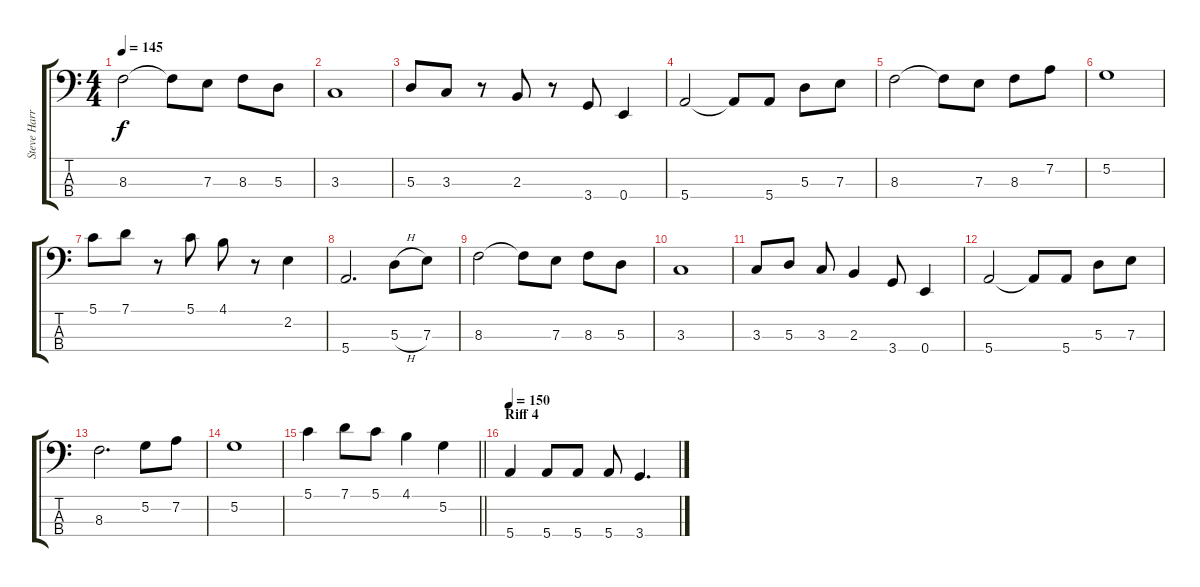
\track ("Steve Harris" "Steve Harr") {instrument electricbassfinger}
\staff {score tabs}
\tuning (G2 D2 A1 E1) {hide}
\ts (4 4)
\tempo 145
\clef f4
\ks c
8.3.2{dy f} 8.3{t}.8 7.3.8 8.3.8 5.3.8 |
3.3.1 |
5.3.8 3.3.8 r.8 2.3.8 r.8 3.4.8 0.4.4 |
5.4.2 5.4{t}.8 5.4.8 5.3.8 7.3.8 |
8.3.2 8.3{t}.8 7.3.8 8.3.8 7.2.8 |
5.2.1 |
5.1.8 7.1.8 r.8 5.1.8 4.1.8 r.8 2.2.4 |
5.4.2{d} 5.3{h}.8 7.3.8 |
8.3.2 8.3{t}.8 7.3.8 8.3.8 5.3.8 |
3.3.1 |
3.3.8 5.3.8 3.3.8 2.3.4 3.4.8 0.4.4 |
5.4.2 5.4{t}.8 5.4.8 5.3.8 7.3.8 |
8.3.2{d} 5.2.8 7.2.8 |
5.2.1 |
\barLineRight lightlight
5.1.4 7.1.8 5.1.8 4.1.4 5.2.4 |
\section ("" "Riff 4")
\tempo 150
5.4.4 5.4.8 5.4.8 5.4.8 3.4.4{d}
